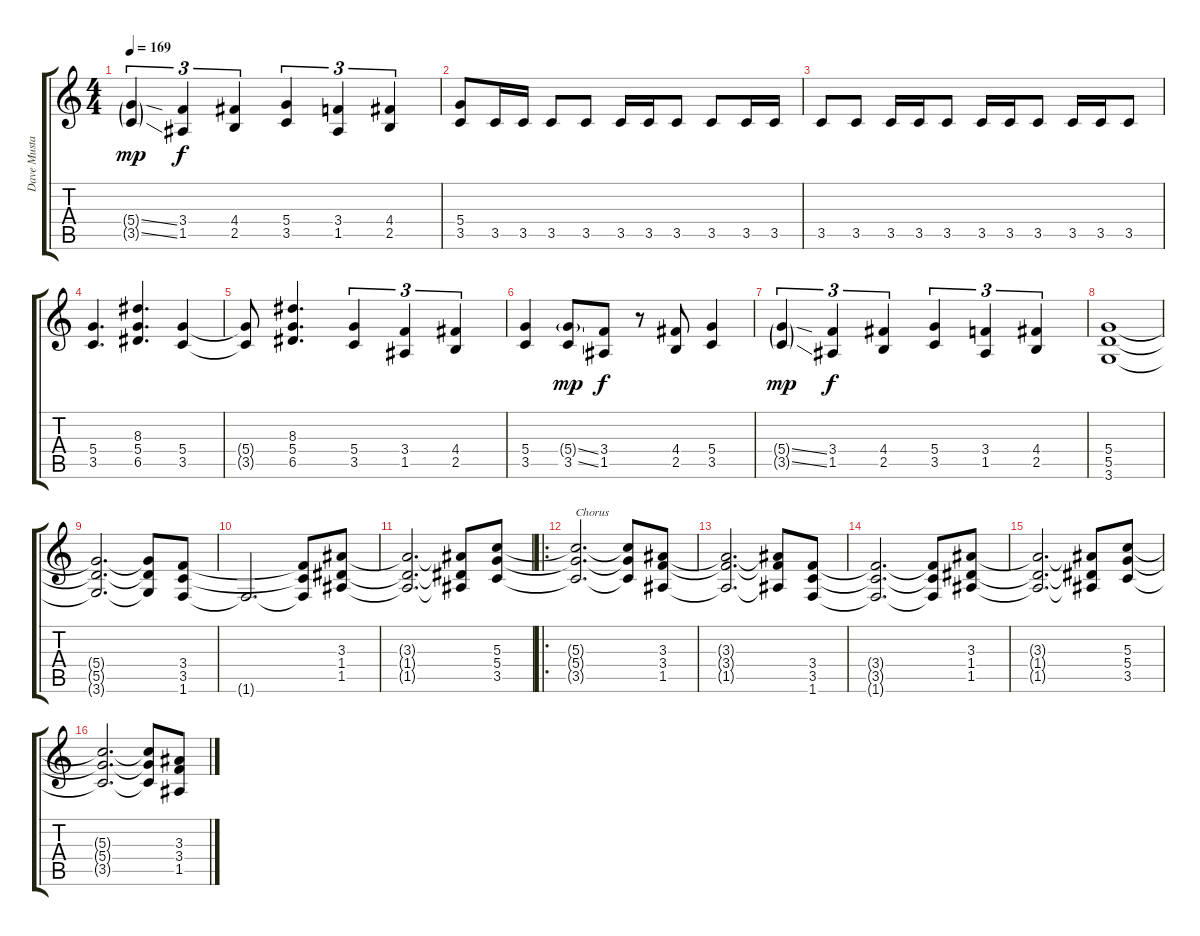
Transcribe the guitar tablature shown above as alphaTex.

\track ("Dave Mustaine" "Dave Musta") {instrument distortionguitar}
\staff {score tabs}
\tuning (E4 B3 G3 D3 A2 E2) {hide}
\ts (4 4)
\tempo 169
\clef g2
\ks c
(5.4{ss g} 3.5{ss g}).4{tu (3 2) dy mp} (3.4 1.5).4{tu (3 2) dy f} (4.4 2.5).4{tu (3 2)} (5.4 3.5).4{tu (3 2)} (3.4 1.5).4{tu (3 2)} (4.4 2.5).4{tu (3 2)} |
(5.4 3.5).8 3.5.16 3.5.16 3.5.8 3.5.8 3.5.16 3.5.16 3.5.8 3.5.8 3.5.16 3.5.16 |
3.5.8 3.5.8 3.5.16 3.5.16 3.5.8 3.5.16 3.5.16 3.5.8 3.5.16 3.5.16 3.5.8 |
(5.4 3.5).4{d} (8.3 5.4 6.5).4{d} (5.4 3.5).4 |
(5.4{t} 3.5{t}).8 (8.3 5.4 6.5).4{d} (5.4 3.5).4{tu (3 2)} (3.4 1.5).4{tu (3 2)} (4.4 2.5).4{tu (3 2)} |
(5.4 3.5).4 (5.4{ss g} 3.5{ss}).8{dy mp} (3.4 1.5).8{dy f} r.8 (4.4 2.5).8 (5.4 3.5).4 |
(5.4{ss g} 3.5{ss g}).4{tu (3 2) dy mp} (3.4 1.5).4{tu (3 2) dy f} (4.4 2.5).4{tu (3 2)} (5.4 3.5).4{tu (3 2)} (3.4 1.5).4{tu (3 2)} (4.4 2.5).4{tu (3 2)} |
(5.4 5.5 3.6).1 |
(5.4{t} 5.5{t} 3.6{t}).2{d} (5.4{t} 5.5{t} 3.6{t}).8 (3.4 3.5 1.6).8 |
1.6{t}.2{d} (3.4{t} 3.5{t} 1.6{t}).8 (3.3 1.4 1.5).8 |
(3.3{t} 1.4{t} 1.5{t}).2{d} (3.3{t} 1.4{t} 1.5{t}).8 (5.3 5.4 3.5).8 |
\ro
(5.3{t} 5.4{t} 3.5{t}).2{d txt "Chorus"} (5.3{t} 5.4{t} 3.5{t}).8 (3.3 3.4 1.5).8 |
(3.3{t} 3.4{t} 1.5{t}).2{d} (3.3{t} 3.4{t} 1.5{t}).8 (3.4 3.5 1.6).8 |
(3.4{t} 3.5{t} 1.6{t}).2{d} (3.4{t} 3.5{t} 1.6{t}).8 (3.3 1.4 1.5).8 |
(3.3{t} 1.4{t} 1.5{t}).2{d} (3.3{t} 1.4{t} 1.5{t}).8 (5.3 5.4 3.5).8 |
(5.3{t} 5.4{t} 3.5{t}).2{d} (5.3{t} 5.4{t} 3.5{t}).8 (3.3 3.4 1.5).8
